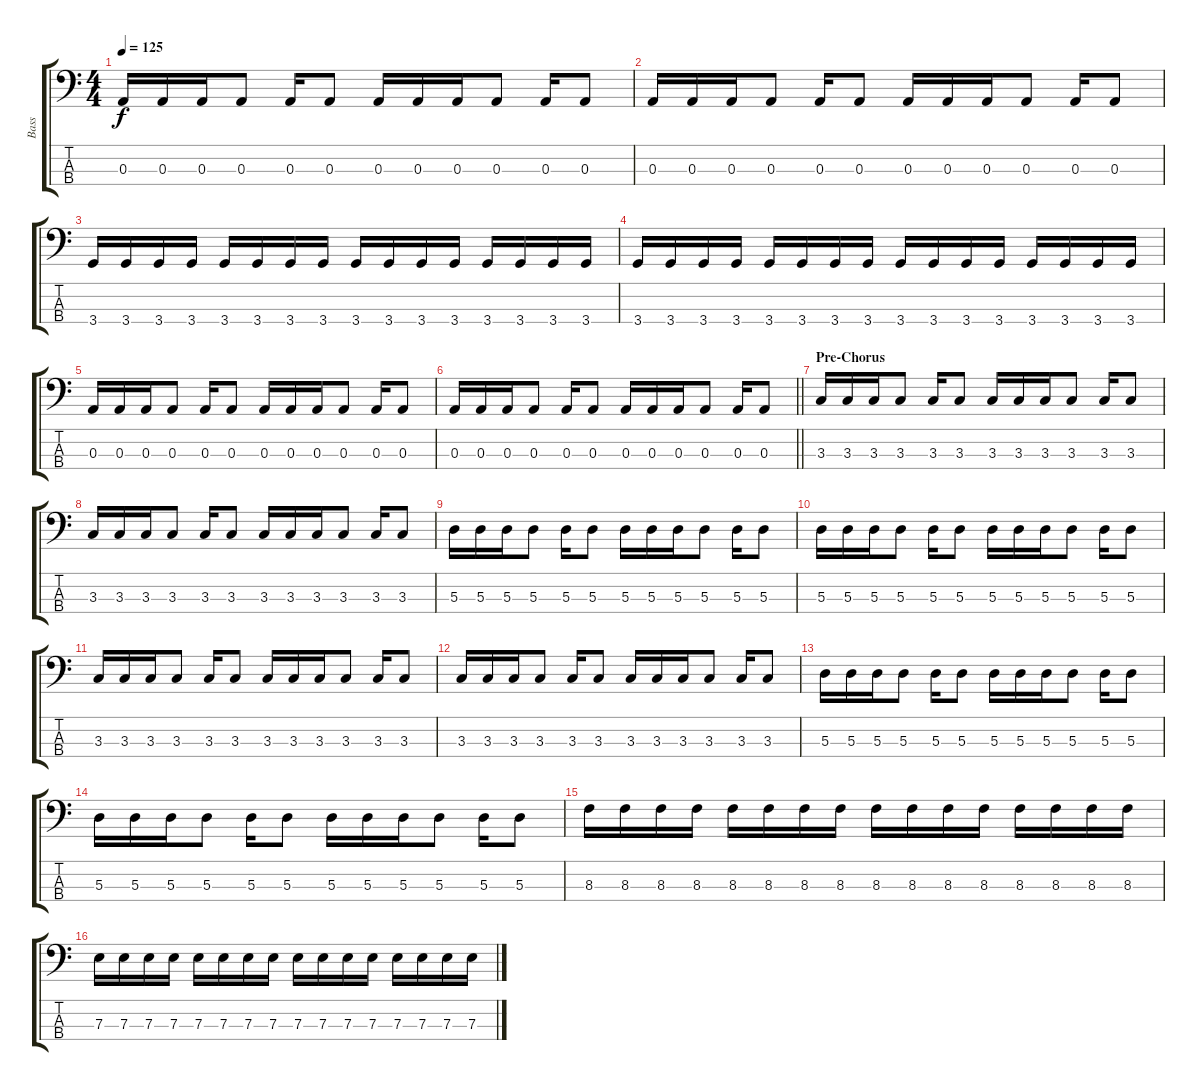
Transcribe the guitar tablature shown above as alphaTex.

\track ("Bass" "Bass") {instrument electricbassfinger}
\staff {score tabs}
\tuning (G2 D2 A1 E1) {hide}
\ts (4 4)
\tempo 125
\clef f4
\ks c
0.3.16{dy f} 0.3.16 0.3.16 0.3.8 0.3.16 0.3.8 0.3.16 0.3.16 0.3.16 0.3.8 0.3.16 0.3.8 |
0.3.16 0.3.16 0.3.16 0.3.8 0.3.16 0.3.8 0.3.16 0.3.16 0.3.16 0.3.8 0.3.16 0.3.8 |
3.4.16 3.4.16 3.4.16 3.4.16 3.4.16 3.4.16 3.4.16 3.4.16 3.4.16 3.4.16 3.4.16 3.4.16 3.4.16 3.4.16 3.4.16 3.4.16 |
3.4.16 3.4.16 3.4.16 3.4.16 3.4.16 3.4.16 3.4.16 3.4.16 3.4.16 3.4.16 3.4.16 3.4.16 3.4.16 3.4.16 3.4.16 3.4.16 |
0.3.16 0.3.16 0.3.16 0.3.8 0.3.16 0.3.8 0.3.16 0.3.16 0.3.16 0.3.8 0.3.16 0.3.8 |
\barLineRight lightlight
0.3.16 0.3.16 0.3.16 0.3.8 0.3.16 0.3.8 0.3.16 0.3.16 0.3.16 0.3.8 0.3.16 0.3.8 |
\section ("" "Pre-Chorus")
3.3.16 3.3.16 3.3.16 3.3.8 3.3.16 3.3.8 3.3.16 3.3.16 3.3.16 3.3.8 3.3.16 3.3.8 |
3.3.16 3.3.16 3.3.16 3.3.8 3.3.16 3.3.8 3.3.16 3.3.16 3.3.16 3.3.8 3.3.16 3.3.8 |
5.3.16 5.3.16 5.3.16 5.3.8 5.3.16 5.3.8 5.3.16 5.3.16 5.3.16 5.3.8 5.3.16 5.3.8 |
5.3.16 5.3.16 5.3.16 5.3.8 5.3.16 5.3.8 5.3.16 5.3.16 5.3.16 5.3.8 5.3.16 5.3.8 |
3.3.16 3.3.16 3.3.16 3.3.8 3.3.16 3.3.8 3.3.16 3.3.16 3.3.16 3.3.8 3.3.16 3.3.8 |
3.3.16 3.3.16 3.3.16 3.3.8 3.3.16 3.3.8 3.3.16 3.3.16 3.3.16 3.3.8 3.3.16 3.3.8 |
5.3.16 5.3.16 5.3.16 5.3.8 5.3.16 5.3.8 5.3.16 5.3.16 5.3.16 5.3.8 5.3.16 5.3.8 |
5.3.16 5.3.16 5.3.16 5.3.8 5.3.16 5.3.8 5.3.16 5.3.16 5.3.16 5.3.8 5.3.16 5.3.8 |
8.3.16 8.3.16 8.3.16 8.3.16 8.3.16 8.3.16 8.3.16 8.3.16 8.3.16 8.3.16 8.3.16 8.3.16 8.3.16 8.3.16 8.3.16 8.3.16 |
7.3.16 7.3.16 7.3.16 7.3.16 7.3.16 7.3.16 7.3.16 7.3.16 7.3.16 7.3.16 7.3.16 7.3.16 7.3.16 7.3.16 7.3.16 7.3.16
